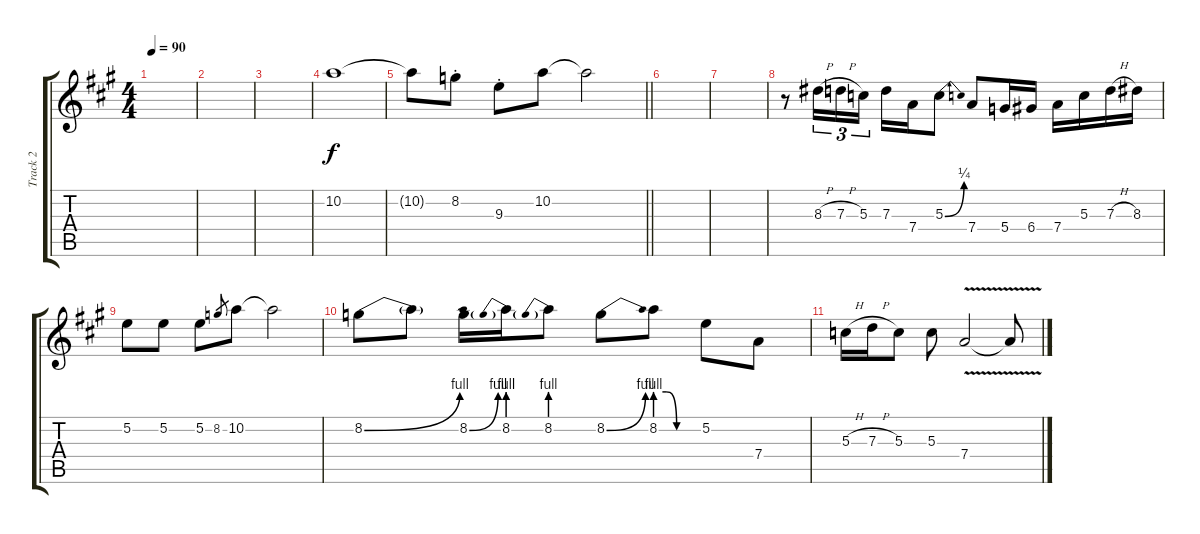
\track ("Track 2" "Track 2") {instrument electricguitarjazz}
\staff {score tabs}
\tuning (E4 B3 G3 D3 A2 E2) {hide}
\ts (4 4)
\tempo 90
\clef g2
\ks a
|
|
|
10.2.1 |
\barLineRight lightlight
10.2{t}.8 8.2{st}.8 9.3{st}.8 10.2.8 10.2{t}.2 |
|
|
r.8{volume 0} 8.3{h}.16{tu (3 2)} 7.3{h}.16{tu (3 2)} 5.3.16{tu (3 2)} 7.3.16 7.4.16 5.3{be (bend 0 0 60 1)}.8 7.4.8 5.4.16 6.4.16 7.4.16 5.3.16 7.3{h}.16 8.3.16 |
5.2.8 5.2.8 5.2.8 8.2.8{gr} 10.2.8 10.2{t}.2 |
8.2{be (bend 0 0 60 4)}.8 8.2{t}.8 8.2{be (bend 0 0 60 4)}.16 8.2{be (prebend 0 4 60 4)}.16 8.2{be (prebend 0 4 60 4)}.8 8.2{be (bend 0 0 60 4)}.8 8.2{be (custom 0 4 15 4 30 0 60 0)}.8 5.2.8 7.4.8 |
5.3{h}.16 7.3{h}.16 5.3.8 5.3.8 7.4{v}.2 7.4{t}.8
